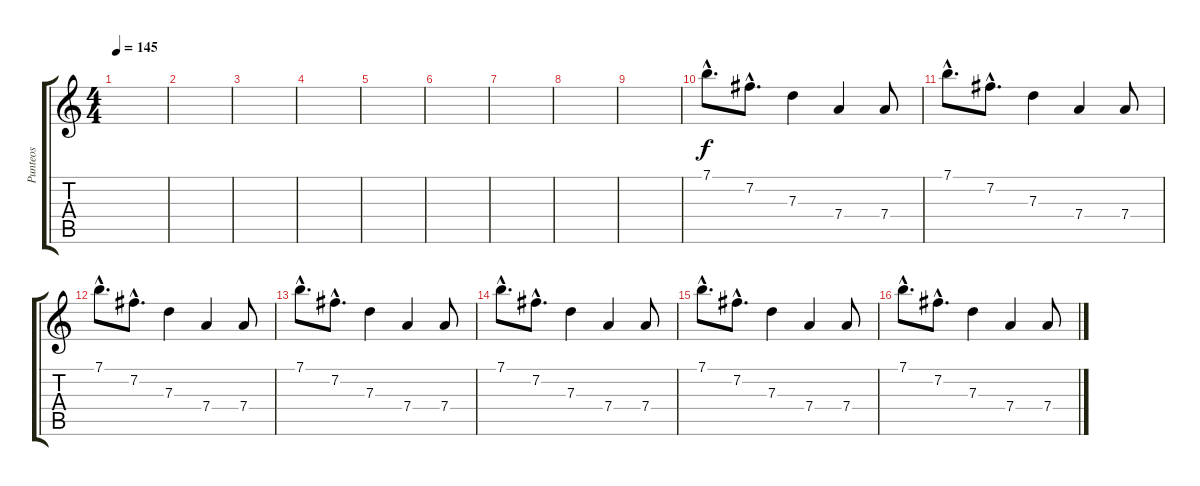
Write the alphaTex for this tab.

\track ("Punteos" "Punteos") {instrument guitarharmonics}
\staff {score tabs}
\tuning (E4 B3 G3 D3 A2 E2) {hide}
\ts (4 4)
\tempo 145
\clef g2
\ks c
|
|
|
|
|
|
|
|
|
7.1{hac}.8{d} 7.2{hac}.8{d} 7.3.4 7.4.4 7.4.8 |
7.1{hac}.8{d} 7.2{hac}.8{d} 7.3.4 7.4.4 7.4.8 |
7.1{hac}.8{d} 7.2{hac}.8{d} 7.3.4 7.4.4 7.4.8 |
7.1{hac}.8{d} 7.2{hac}.8{d} 7.3.4 7.4.4 7.4.8 |
7.1{hac}.8{d} 7.2{hac}.8{d} 7.3.4 7.4.4 7.4.8 |
7.1{hac}.8{d} 7.2{hac}.8{d} 7.3.4 7.4.4 7.4.8 |
7.1{hac}.8{d} 7.2{hac}.8{d} 7.3.4 7.4.4 7.4.8
